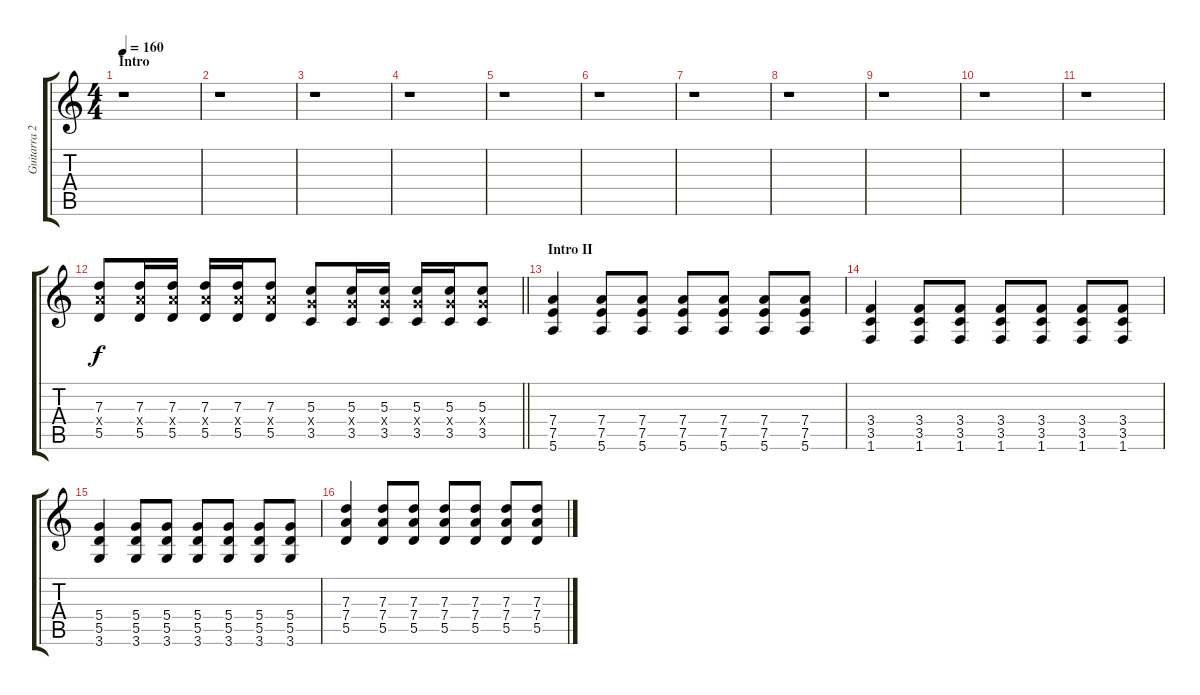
\track ("Guitarra 2 - Erik" "Guitarra 2") {instrument distortionguitar}
\staff {score tabs}
\tuning (E4 B3 G3 D3 A2 E2) {hide}
\ts (4 4)
\section ("" "Intro")
\tempo 160
\clef g2
\ks c
r.1{dy f instrument distortionguitar} |
r.1 |
r.1 |
r.1 |
r.1 |
r.1 |
r.1 |
r.1 |
r.1 |
r.1 |
r.1 |
\barLineRight lightlight
(7.3 7.4{x} 5.5).8 (7.3 7.4{x} 5.5).16 (7.3 7.4{x} 5.5).16 (7.3 7.4{x} 5.5).16 (7.3 7.4{x} 5.5).16 (7.3 7.4{x} 5.5).8 (5.3 5.4{x} 3.5).8 (5.3 5.4{x} 3.5).16 (5.3 5.4{x} 3.5).16 (5.3 5.4{x} 3.5).16 (5.3 5.4{x} 3.5).16 (5.3 5.4{x} 3.5).8 |
\section ("" "Intro II")
(7.4 7.5 5.6).4 (7.4 7.5 5.6).8 (7.4 7.5 5.6).8 (7.4 7.5 5.6).8 (7.4 7.5 5.6).8 (7.4 7.5 5.6).8 (7.4 7.5 5.6).8 |
(3.4 3.5 1.6).4 (3.4 3.5 1.6).8 (3.4 3.5 1.6).8 (3.4 3.5 1.6).8 (3.4 3.5 1.6).8 (3.4 3.5 1.6).8 (3.4 3.5 1.6).8 |
(5.4 5.5 3.6).4 (5.4 5.5 3.6).8 (5.4 5.5 3.6).8 (5.4 5.5 3.6).8 (5.4 5.5 3.6).8 (5.4 5.5 3.6).8 (5.4 5.5 3.6).8 |
(7.3 7.4 5.5).4 (7.3 7.4 5.5).8 (7.3 7.4 5.5).8 (7.3 7.4 5.5).8 (7.3 7.4 5.5).8 (7.3 7.4 5.5).8 (7.3 7.4 5.5).8
